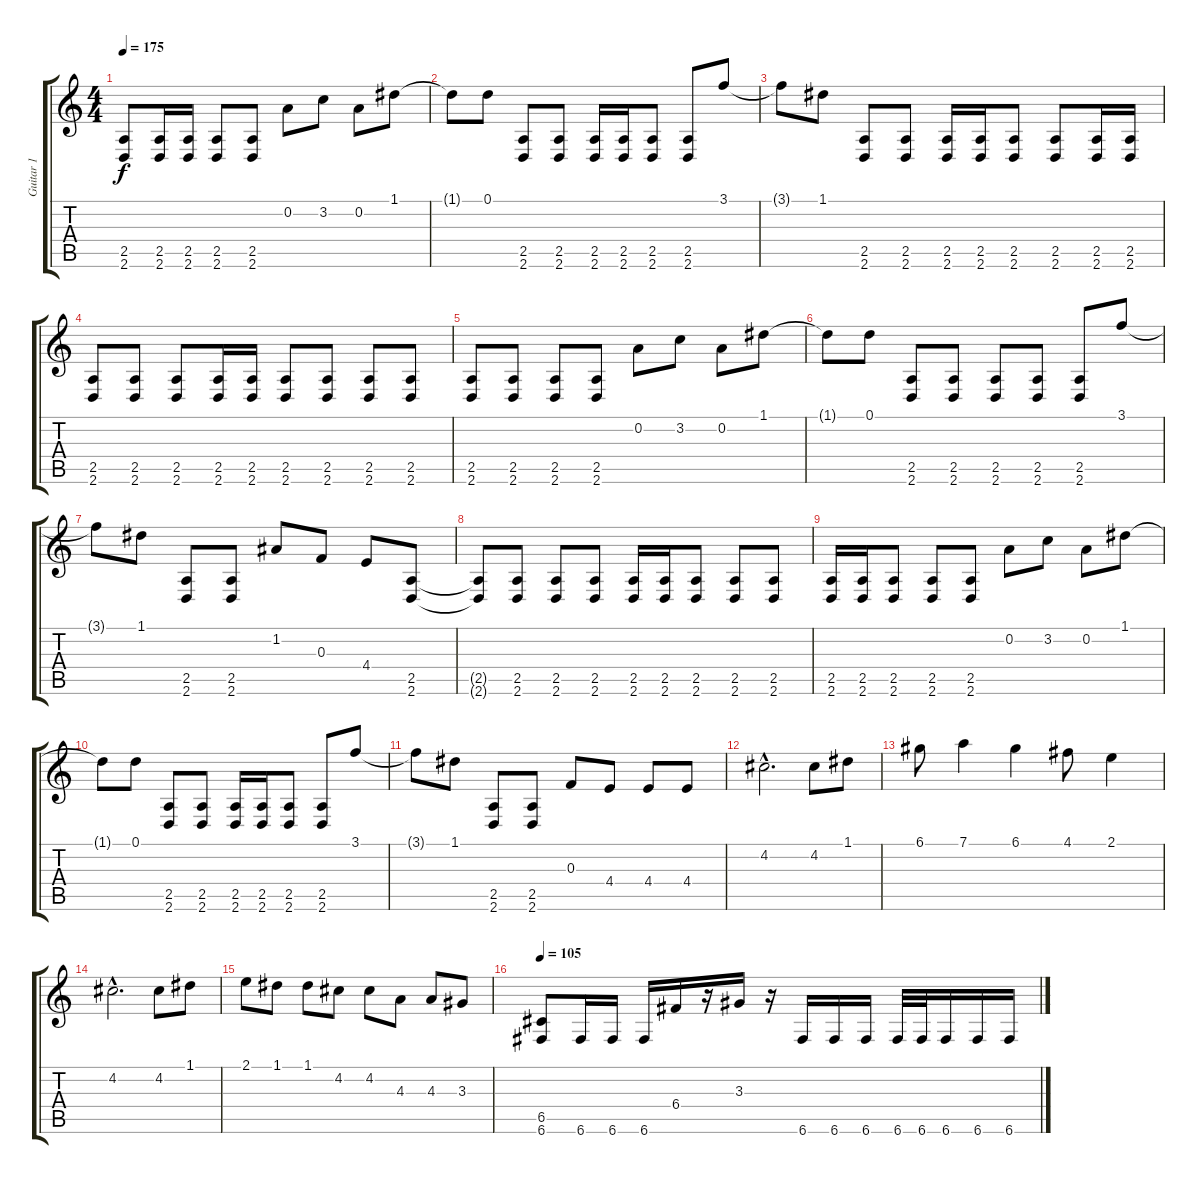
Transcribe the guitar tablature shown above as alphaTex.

\track ("Guitar 1" "Guitar 1") {instrument overdrivenguitar}
\staff {score tabs}
\tuning (D4 A3 F3 C3 G2 C2) {hide}
\ts (4 4)
\tempo 175
\clef g2
\ks c
(2.5 2.6).8{dy f} (2.5 2.6).16 (2.5 2.6).16 (2.5 2.6).8 (2.5 2.6).8 0.2.8 3.2.8 0.2.8 1.1.8 |
1.1{t}.8 0.1.8 (2.5 2.6).8 (2.5 2.6).8 (2.5 2.6).16 (2.5 2.6).16 (2.5 2.6).8 (2.5 2.6).8 3.1.8 |
3.1{t}.8 1.1.8 (2.5 2.6).8 (2.5 2.6).8 (2.5 2.6).16 (2.5 2.6).16 (2.5 2.6).8 (2.5 2.6).8 (2.5 2.6).16 (2.5 2.6).16 |
(2.5 2.6).8 (2.5 2.6).8 (2.5 2.6).8 (2.5 2.6).16 (2.5 2.6).16 (2.5 2.6).8 (2.5 2.6).8 (2.5 2.6).8 (2.5 2.6).8 |
(2.5 2.6).8 (2.5 2.6).8 (2.5 2.6).8 (2.5 2.6).8 0.2.8 3.2.8 0.2.8 1.1.8 |
1.1{t}.8 0.1.8 (2.5 2.6).8 (2.5 2.6).8 (2.5 2.6).8 (2.5 2.6).8 (2.5 2.6).8 3.1.8 |
3.1{t}.8 1.1.8 (2.5 2.6).8 (2.5 2.6).8 1.2.8 0.3.8 4.4.8 (2.5 2.6).8 |
(2.5{t} 2.6{t}).8 (2.5 2.6).8 (2.5 2.6).8 (2.5 2.6).8 (2.5 2.6).16 (2.5 2.6).16 (2.5 2.6).8 (2.5 2.6).8 (2.5 2.6).8 |
(2.5 2.6).16 (2.5 2.6).16 (2.5 2.6).8 (2.5 2.6).8 (2.5 2.6).8 0.2.8 3.2.8 0.2.8 1.1.8 |
1.1{t}.8 0.1.8 (2.5 2.6).8 (2.5 2.6).8 (2.5 2.6).16 (2.5 2.6).16 (2.5 2.6).8 (2.5 2.6).8 3.1.8 |
3.1{t}.8 1.1.8 (2.5 2.6).8 (2.5 2.6).8 0.3.8 4.4.8 4.4.8 4.4.8 |
4.2{hac}.2{d} 4.2.8 1.1.8 |
6.1.8 7.1.4 6.1.4 4.1.8 2.1.4 |
4.2{hac}.2{d} 4.2.8 1.1.8 |
2.1.8 1.1.8 1.1.8 4.2.8 4.2.8 4.3.8 4.3.8 3.3.8 |
\tempo 105
(6.5 6.6).8 6.6.16 6.6.16 6.6.16 6.4.16 r.16 3.3.16 r.16 6.6.16 6.6.16 6.6.16 6.6.32 6.6.32 6.6.16 6.6.16 6.6.16
